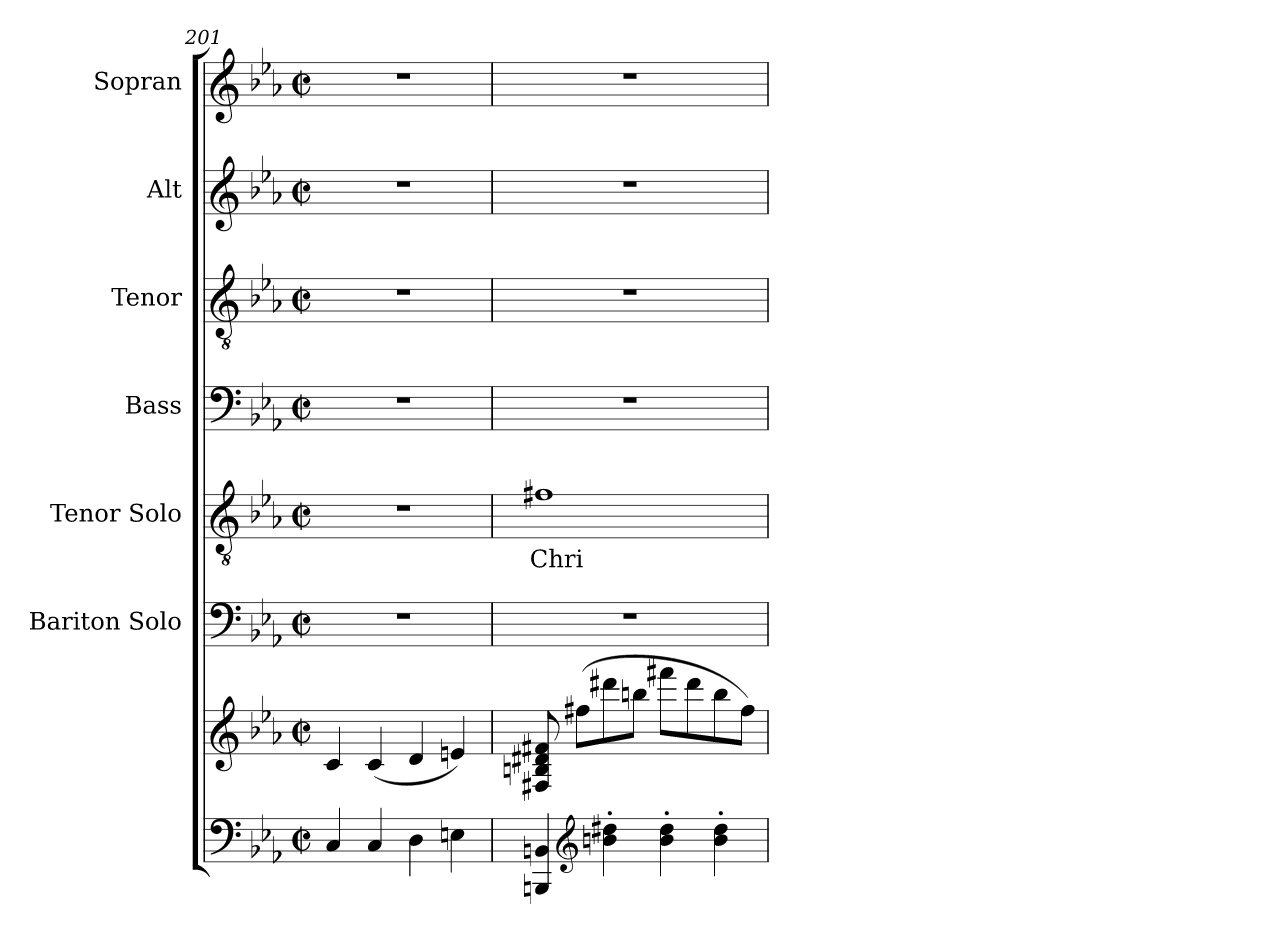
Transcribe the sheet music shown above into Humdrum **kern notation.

**kern	**kern	**kern	**kern	**text	**kern	**kern	**kern	**kern
*part7	*part7	*part6	*part5	*part5	*part4	*part3	*part2	*part1
*staff8	*staff7	*staff6	*staff5	*staff5	*staff4	*staff3	*staff2	*staff1
*	*	*I"Bariton Solo	*I"Tenor Solo	*	*I"Bass	*I"Tenor	*I"Alt	*I"Sopran
*	*	*	*	*	*I'B.	*I'T.	*I'A.	*I'S.
*clefF4	*clefG2	*clefF4	*clefGv2	*	*clefF4	*clefGv2	*clefG2	*clefG2
*k[b-e-a-]	*k[b-e-a-]	*k[b-e-a-]	*k[b-e-a-]	*	*k[b-e-a-]	*k[b-e-a-]	*k[b-e-a-]	*k[b-e-a-]
*E-:	*E-:	*E-:	*E-:	*	*E-:	*E-:	*E-:	*E-:
*M2/2	*M2/2	*M2/2	*M2/2	*	*M2/2	*M2/2	*M2/2	*M2/2
*met(c|)	*met(c|)	*met(c|)	*met(c|)	*	*met(c|)	*met(c|)	*met(c|)	*met(c|)
=201	=201	=201	=201	=201	=201	=201	=201	=201
4C/	4c/	1r	1r	.	1r	1r	1r	1r
4C/	(<4c/	.	.	.	.	.	.	.
4D\	4d/	.	.	.	.	.	.	.
4En\	4en/)	.	.	.	.	.	.	.
!!LO:LB:g=z
=202	=202	=202	=202	=202	=202	=202	=202	=202
!	!	!	!	!LO:LY:b	!	!	!	!
4BBBn/ 4BBn/	8F#X/ 8Bn/ 8d#X/ 8f#X/	1r	1f#X	Chri-	1r	1r	1r	1r
.	(>8ff#X\L	.	.	.	.	.	.	.
*clefG2	*	*	*	*	*	*	*	*
4bn\'> 4dd#X\'>	8ddd#X\	.	.	.	.	.	.	.
.	8bbn\J	.	.	.	.	.	.	.
4b\'> 4dd#\'>	8fff#X\L	.	.	.	.	.	.	.
.	8ddd#\	.	.	.	.	.	.	.
4b\'> 4dd#\'>	8bb\	.	.	.	.	.	.	.
.	8ff#\J)	.	.	.	.	.	.	.
=	=	=	=	=	=	=	=	=
*-	*-	*-	*-	*-	*-	*-	*-	*-
